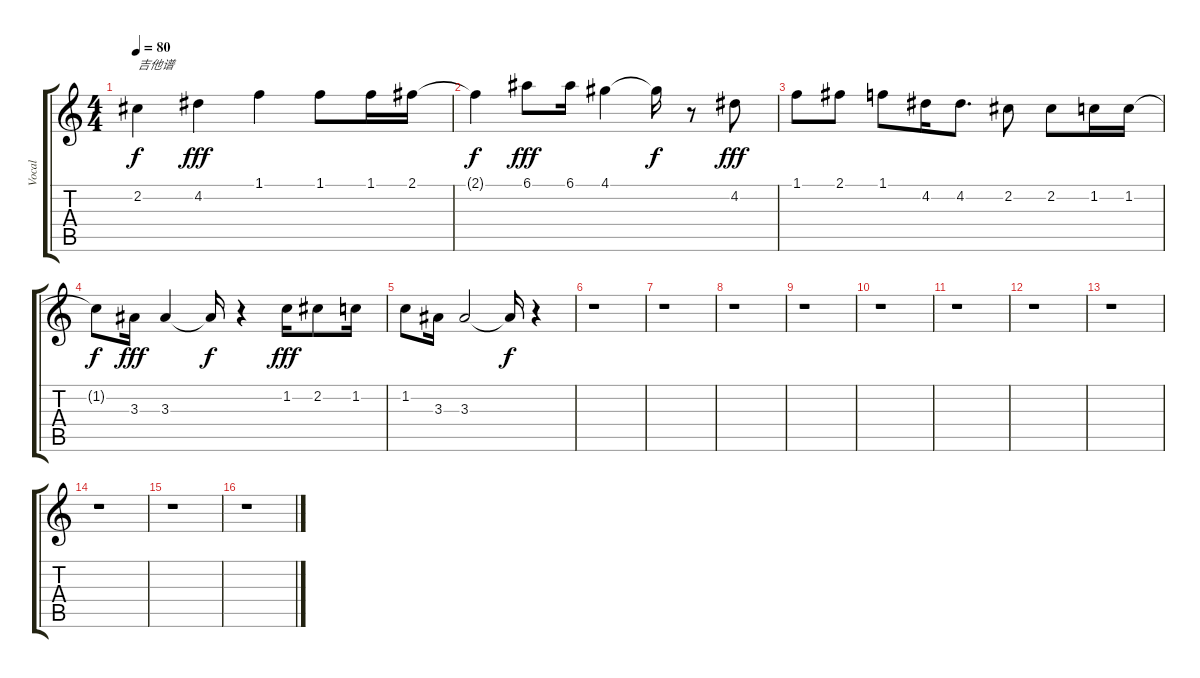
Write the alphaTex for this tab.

\track ("Vocal" "Vocal") {instrument distortionguitar}
\staff {score tabs}
\tuning (E4 B3 G3 D3 A2 E2) {hide}
\ts (4 4)
\tempo 80
\clef g2
\ks c
2.2{t}.4{txt "吉他谱" dy f} 4.2.4{dy fff} 1.1.4 1.1.8 1.1.16 2.1.16 |
2.1{t}.4{dy f} 6.1.8{dy fff} 6.1.16 4.1.4 4.1{t}.16{dy f} r.8 4.2.8{dy fff} |
1.1.8 2.1.8 1.1.8 4.2.16 4.2.8{d} 2.2.8 2.2.8 1.2.16 1.2.16 |
1.2{t}.8{dy f} 3.3.16{dy fff} 3.3.4 3.3{t}.16{dy f} r.4 1.2.16{dy fff} 2.2.8 1.2.16 |
1.2.8 3.3.16 3.3.2 3.3{t}.16{dy f} r.4 |
r.1 |
r.1 |
r.1 |
r.1 |
r.1 |
r.1 |
r.1 |
r.1 |
r.1 |
r.1 |
r.1
